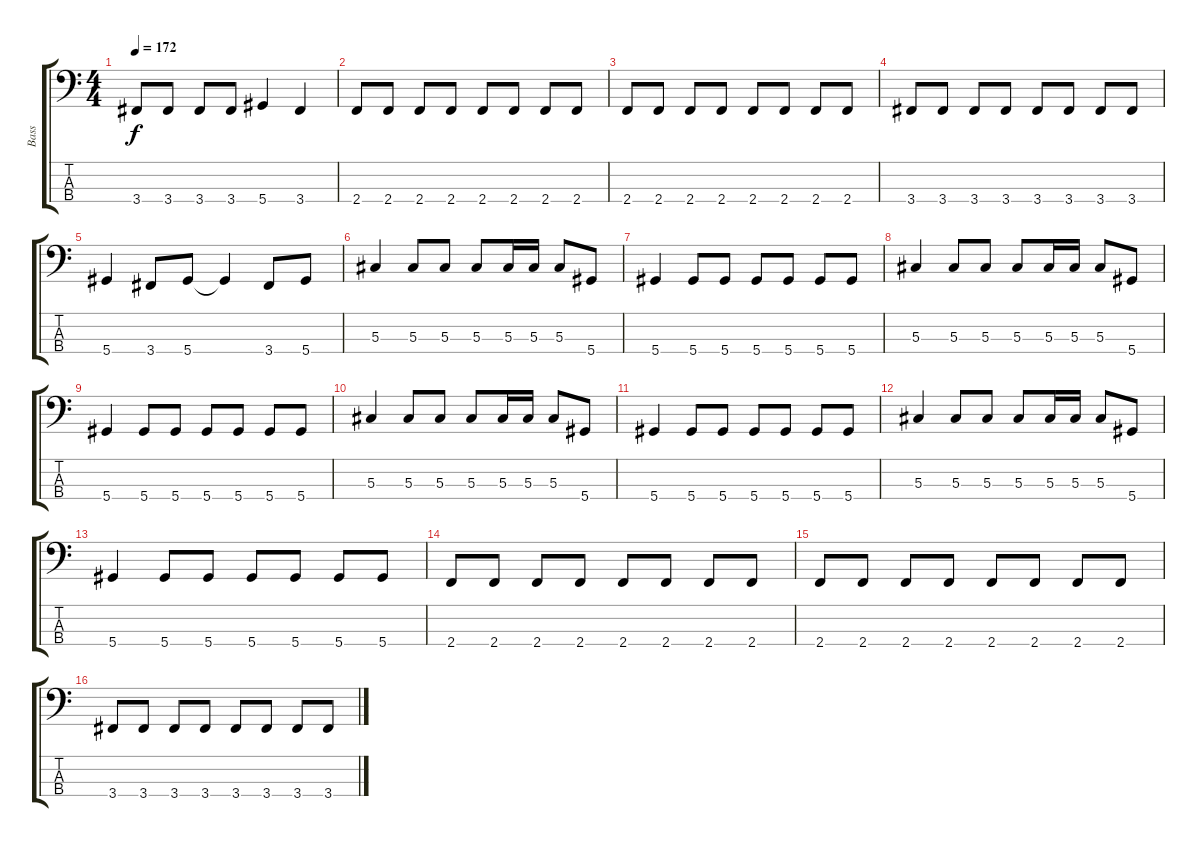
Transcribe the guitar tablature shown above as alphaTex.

\track ("Bass" "Bass") {instrument electricbasspick}
\staff {score tabs}
\tuning (Gb2 Db2 Ab1 Eb1) {hide}
\ts (4 4)
\tempo 172
\clef f4
\ks c
3.4.8{dy f} 3.4.8 3.4.8 3.4.8 5.4.4 3.4.4 |
2.4.8 2.4.8 2.4.8 2.4.8 2.4.8 2.4.8 2.4.8 2.4.8 |
2.4.8 2.4.8 2.4.8 2.4.8 2.4.8 2.4.8 2.4.8 2.4.8 |
3.4.8 3.4.8 3.4.8 3.4.8 3.4.8 3.4.8 3.4.8 3.4.8 |
5.4.4 3.4.8 5.4.8 5.4{t}.4 3.4.8 5.4.8 |
5.3.4 5.3.8 5.3.8 5.3.8 5.3.16 5.3.16 5.3.8 5.4.8 |
5.4.4 5.4.8 5.4.8 5.4.8 5.4.8 5.4.8 5.4.8 |
5.3.4 5.3.8 5.3.8 5.3.8 5.3.16 5.3.16 5.3.8 5.4.8 |
5.4.4 5.4.8 5.4.8 5.4.8 5.4.8 5.4.8 5.4.8 |
5.3.4 5.3.8 5.3.8 5.3.8 5.3.16 5.3.16 5.3.8 5.4.8 |
5.4.4 5.4.8 5.4.8 5.4.8 5.4.8 5.4.8 5.4.8 |
5.3.4 5.3.8 5.3.8 5.3.8 5.3.16 5.3.16 5.3.8 5.4.8 |
5.4.4 5.4.8 5.4.8 5.4.8 5.4.8 5.4.8 5.4.8 |
2.4.8 2.4.8 2.4.8 2.4.8 2.4.8 2.4.8 2.4.8 2.4.8 |
2.4.8 2.4.8 2.4.8 2.4.8 2.4.8 2.4.8 2.4.8 2.4.8 |
3.4.8 3.4.8 3.4.8 3.4.8 3.4.8 3.4.8 3.4.8 3.4.8
